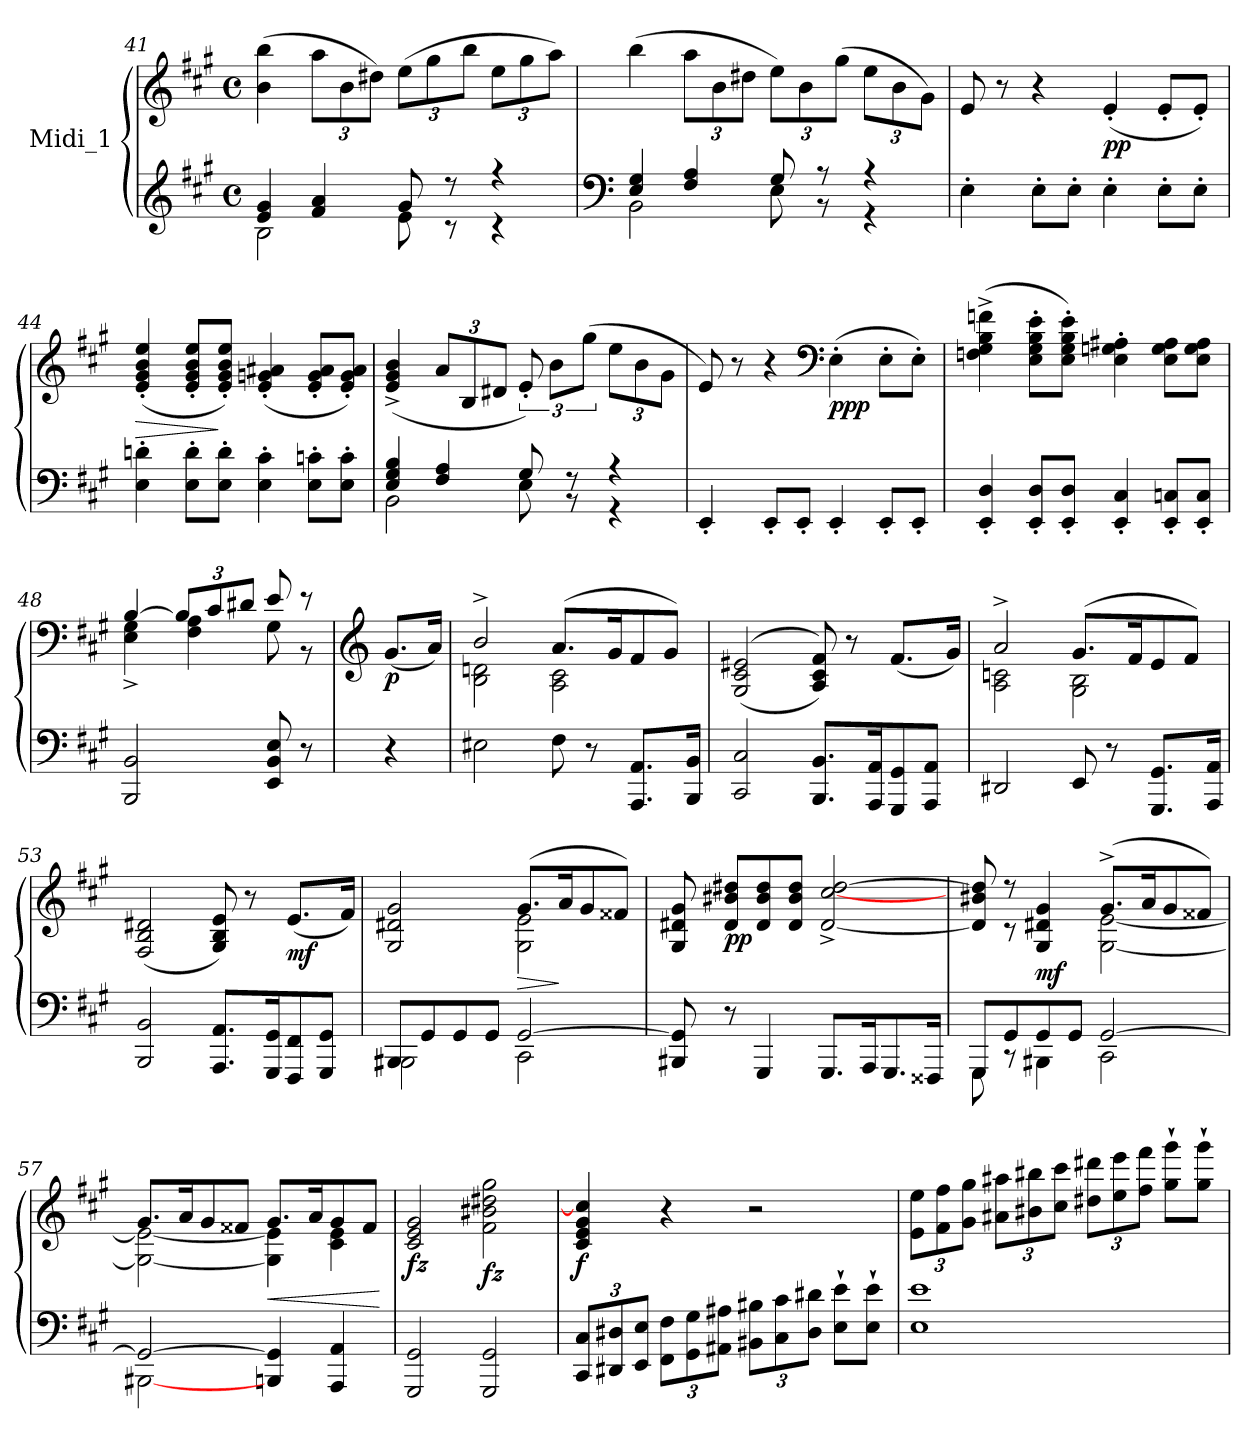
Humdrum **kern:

**kern	**kern	**dynam
*part1	*part1	*part1
*staff2	*staff1	*staff1/2
*I"Midi_1	*	*
*clefG2	*clefG2	*
*k[f#c#g#]	*k[f#c#g#]	*
*A:	*A:	*
*M4/4	*M4/4	*
*met(c)	*met(c)	*
=41	=41	=41
*^	*	*
4e/ 4g#/	2B\	(>4b\ 4bb\	.
*	*	*Xbrackettup	*
4f#/ 4a/	.	12aa\L	.
.	.	12b\	.
.	.	12dd#X\J)	.
8g#/	8e\	(>12ee\L	.
.	.	12gg#\	.
8r	8r	.	.
.	.	12bb\J	.
4r	4r	12ee\L	.
.	.	12gg#\	.
.	.	12aa\J)	.
!!LO:PB:g=z
=42	=42	=42	=42
*clefF4	*	*	*
4E/ 4G#/	2BB\	(>4bb\	.
4F#/ 4A/	.	12aa\L	.
.	.	12b\	.
.	.	12dd#X\J	.
8G#/	8E\	12ee\L)	.
.	.	12b\	.
8r	8r	.	.
.	.	(>12gg#\J	.
4r	4r	12ee\L	.
.	.	12b\	.
.	.	12g#\J)	.
!!LO:LB:g=z
=43	=43	=43	=43
*	*	*MM85	*
*	*	*^	*
4E'\	2ryy	8e/	2ryy	.
.	.	8r	.	.
8E'\L	.	4r	.	.
8E'\J	.	.	.	.
!	!	!	!	!LO:DY:b
4E'\	2ryy	(>4e'/	2ryy	pp
8E'\L	.	8e'/L	.	.
8E'\J	.	8e'/J)	.	.
=44	=44	=44	=44	=44
!	!	!	!	!LO:HP:b
4E\' 4dni\'	2ryy	(>4e/' 4g#/' 4b/' 4ee/'	2ryy	>
8E\' 8d\'L	.	8e/' 8g#/' 8b/' 8ee/'L	.	.
8E\' 8d\'J	.	8e/' 8g#/' 8b/' 8ee/'J)	.	]
4E\' 4c#\'	2ryy	(>4e/' 4gn/' 4a#X/'	2ryy	.
8E\' 8cn\'L	.	8e/' 8g/' 8a#/'L	.	.
8E\' 8c\'J	.	8e/' 8g/' 8a#/'J)	.	.
=45	=45	=45	=45	=45
4E/ 4G#/ 4B/	2BB\	(>4e/^ 4g#i/^ 4b/^	2ryy	.
4F#/ 4A/	.	12a/L	.	.
.	.	12B/	.	.
.	.	12d#X/J	.	.
*	*	*brackettup	*	*
8G#/	8E\	12e'/)	2ryy	.
.	.	12b\L	.	.
8r	8r	.	.	.
.	.	(>12gg#\J	.	.
*	*	*Xbrackettup	*	*
4r	4r	12ee\L	.	.
.	.	12b\	.	.
.	.	12g#\J	.	.
=46	=46	=46	=46	=46
4EE'/	2ryy	8e/)	2ryy	.
.	.	8r	.	.
8EE'/L	.	4r	.	.
8EE'/J	.	.	.	.
*	*	*clefF4	*	*
!	!	!	!	!LO:DY:b
4EE'/	2ryy	(>4E'\	2ryy	ppp
8EE'/L	.	8E'\L	.	.
8EE'/J	.	8E'\J)	.	.
!!LO:LB:g=z	!!
=47	=47	=47	=47	=47
4EE/' 4D/'	2ryy	(>4Fn\^ 4G#\^ 4B\^ 4fn\^	1ryy	.
8EE/' 8D/'L	.	8E\' 8G#\' 8B\' 8e\'L	.	.
8EE/' 8D/'J	.	8E\' 8G#\' 8B\' 8e\'J)	.	.
4EE/' 4C#/'	2ryy	4E\' 4Gn\' 4A#X\'	.	.
8EE/' 8Cn/'L	.	8E\ 8G\ 8A#\L	.	.
8EE/' 8C/'J	.	8E\ 8G\ 8A#\J	.	.
=48	=48	=48	=48	=48
2BBB/ 2BB/	2ryy	[4B/	4E\^ 4G#i\^	.
.	.	12B/L]	4F#\ 4A\	.
.	.	12c#/	.	.
.	.	12d#X/J	.	.
8EE/ 8BB/ 8E/	4ryy	8e/	8G#\	.
8r	.	8r	8r	.
!!LO:PB:g=z	!!
=49	=49	=49	=49	=49
*	*	*clefG2	*	*
*	*	*MM85	*	*
!	!	!	!	!LO:DY:b
4r	4ryy	(>8.g#/L	4ryy	p
.	.	16a/Jk)	.	.
=50	=50	=50	=50	=50
2E#X\	2ryy	2b^/	2B\ 2dni\	.
8F#\	2ryy	(>8.a/L	2A\ 2c#\	.
8r	.	.	.	.
.	.	16g#/K	.	.
8.AAA/ 8.AA/L	.	8f#/	.	.
.	.	8g#/J)	.	.
16BBB/ 16BB/Jk	.	.	.	.
=51	=51	=51	=51	=51
2CC#/ 2C#/	2ryy	(>(>2G#/ 2c#/ 2e#X/	2ryy	.
8.BBB/ 8.BB/L	2ryy	8A/ 8c#/ 8f#/))	2ryy	.
.	.	8r	.	.
16AAA/ 16AA/K	.	.	.	.
8GGG#/ 8GG#/	.	(>8.f#/L	.	.
8AAA/ 8AA/J	.	.	.	.
.	.	16g#/Jk)	.	.
=52	=52	=52	=52	=52
2DD#X/	2ryy	2a^/	2A\ 2cn\	.
8EE/	2ryy	(>8.g#/L	2G#\ 2B\	.
8r	.	.	.	.
.	.	16f#/K	.	.
8.GGG#/ 8.GG#/L	.	8e/	.	.
.	.	8f#/J)	.	.
16AAA/ 16AA/Jk	.	.	.	.
=53	=53	=53	=53	=53
2BBB/ 2BB/	2ryy	(>2F#/ 2B/ 2d#X/	2ryy	.
8.AAA/ 8.AA/L	2ryy	8G#/ 8B/ 8e/)	2ryy	.
.	.	8r	.	.
16GGG#/ 16GG#/K	.	.	.	.
!	!	!	!	!LO:DY:b
8FFF#/ 8FF#/	.	(>8.e/L	.	mf
8GGG#/ 8GG#/J	.	.	.	.
.	.	16f#/Jk)	.	.
!!LO:LB:g=z	!!
=54	=54	=54	=54	=54
8BBB#X/L	2BBB#\	2G#/ 2d#X/ 2g#/	2ryy	.
8GG#/	.	.	.	.
8GG#/	.	.	.	.
8GG#/J	.	.	.	.
!	!	!	!	!LO:HP:b
[2GG#/	2CC#\	(>8.g#/L	2G#\ 2e\	>
.	.	16a/K	.	]
.	.	8g#/	.	.
.	.	8f##X/J)	.	.
!!LO:LB:g=z	!!
=55	=55	=55	=55	=55
*	*	*MM85	*	*
8BBB#X/ 8GG#/]	2ryy	8G#/ 8d#X/ 8g#/	2ryy	.
!	!	!	!	!LO:DY:b
8r	.	8d#/ 8b#X/ 8dd#X/L	.	pp
4GGG#/	.	8d#/ 8b#/ 8dd#/	.	.
.	.	8d#/ 8b#/ 8dd#/J	.	.
8.GGG#/L	2ryy	[2d#/^ [2cc#/^ [2dd#/^	2ryy	.
16AAA/K	.	.	.	.
8.GGG#/	.	.	.	.
16FFF##X/Jk	.	.	.	.
=56	=56	=56	=56	=56
8GGG#/L	8GGG#\	8d#/] 8b#X/ 8dd#/]	8ryy	.
8GG#/	8r	8r	8r	.
!	!	!	!	!LO:DY:a=2
8GG#/	4BBB#X\	4G#/ 4d#X/ 4g#/	4ryy	mf
8GG#/J	.	.	.	.
[2GG#/	2CC#\	(>8.g#^/L	[2G#\ [2e\	.
.	.	16a/K	.	.
.	.	8g#/	.	.
.	.	8f##X/J)	.	.
=57	=57	=57	=57	=57
2GG#/_	[2BBB#X\	8.g#/L	2G#\_ 2e\_	.
.	.	16a/K	.	.
.	.	8g#/	.	.
.	.	8f##X/J	.	.
!	!	!	!	!LO:HP:b
4BBBni/ 4GG#/]	2ryy	8.g#/L	4G#\] 4e\]	<
.	.	16a/K	.	.
4AAA/ 4AA/	.	8g#/	4c#\ 4e\	.
.	.	8f##/J	.	.
*v	*v	*	*	*
*	*v	*v	*
.	.	[
=58	=58	=58
*^	*^	*
!	!	!	!	!LO:DY:b
2GGG#/ 2GG#/	2ryy	2c#/ 2e/ 2g#/	2ryy	fz
!	!	!	!	!LO:DY:b
2GGG#/ 2GG#/	2ryy	2f#\ 2b#X\ 2dd#X\ 2gg#\	2ryy	fz
!!LO:LB:g=z	!!
=59	=59	=59	=59	=59
*Xbrackettup	*	*	*	*
!	!	!	!	!LO:DY:b
12CC#/ 12C#/L	2ryy	4c#/ 4e/ 4g#/ 4cc#/]	2ryy	f
12DD#X/ 12D#X/	.	.	.	.
12EE/ 12E/J	.	.	.	.
12FF#\ 12F#\L	.	4r	.	.
12GG#\ 12G#\	.	.	.	.
12AA#X\ 12A#X\J	.	.	.	.
12BB#X\ 12B#X\L	2ryy	2r	2ryy	.
12C#\ 12c#\	.	.	.	.
12D#i\ 12d#X\J	.	.	.	.
8E\` 8e\`L	.	.	.	.
8E\` 8e\`J	.	.	.	.
*v	*v	*	*	*
*	*v	*v	*
!!LO:LB:g=z
=60	=60	=60
*	*MM85	*
1E 1e	12e\ 12ee\L	.
.	12f#\ 12ff#\	.
.	12g#\ 12gg#\J	.
.	12a#X\ 12aa#X\L	.
.	12b#X\ 12bb#X\	.
.	12cc#\ 12ccc#\J	.
.	12dd#X\ 12ddd#X\L	.
.	12ee\ 12eee\	.
.	12ff#\ 12fff#\J	.
.	8gg#\` 8ggg#\`L	.
.	8gg#\` 8ggg#\`J	.
=	=	=
*-	*-	*-
